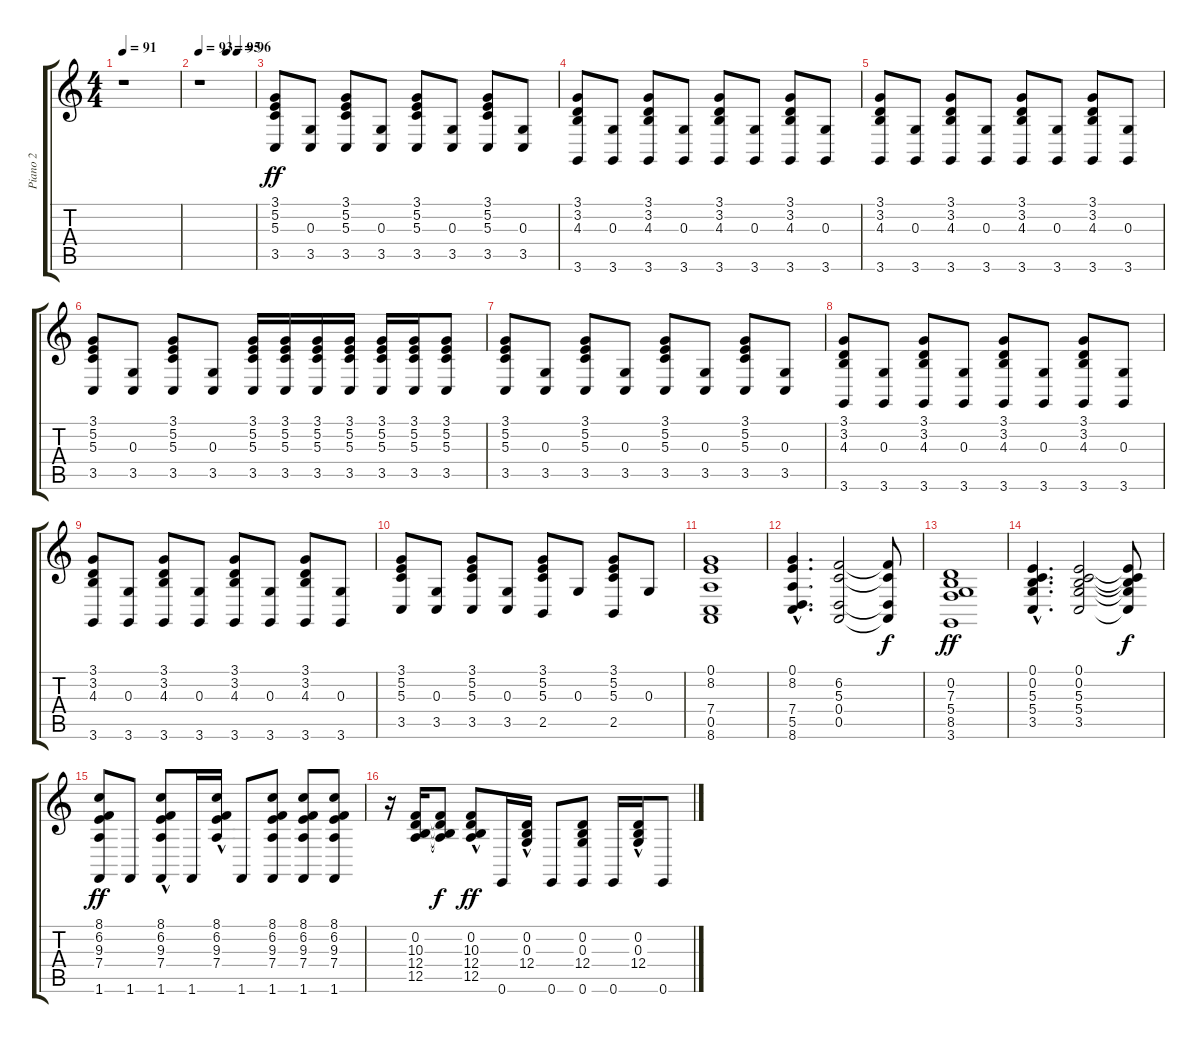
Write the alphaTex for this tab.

\track ("Piano 2" "Piano 2") {instrument brightacousticpiano}
\staff {score tabs}
\tuning (E4 B3 G3 D3 A2 E2) {hide}
\ts (4 4)
\tempo 91
\clef g2
\ks c
r.1{dy ff} |
\tempo 93
\tempo (95 0.5)
\tempo (96 0.6875)
r.1 |
(3.1 5.2 5.3 3.5).8 (0.3 3.5).8 (3.1 5.2 5.3 3.5).8 (0.3 3.5).8 (3.1 5.2 5.3 3.5).8 (0.3 3.5).8 (3.1 5.2 5.3 3.5).8 (0.3 3.5).8 |
(3.1 3.2 4.3 3.6).8 (0.3 3.6).8 (3.1 3.2 4.3 3.6).8 (0.3 3.6).8 (3.1 3.2 4.3 3.6).8 (0.3 3.6).8 (3.1 3.2 4.3 3.6).8 (0.3 3.6).8 |
(3.1 3.2 4.3 3.6).8 (0.3 3.6).8 (3.1 3.2 4.3 3.6).8 (0.3 3.6).8 (3.1 3.2 4.3 3.6).8 (0.3 3.6).8 (3.1 3.2 4.3 3.6).8 (0.3 3.6).8 |
(3.1 5.2 5.3 3.5).8 (0.3 3.5).8 (3.1 5.2 5.3 3.5).8 (0.3 3.5).8 (3.1 5.2 5.3 3.5).16 (3.1 5.2 5.3 3.5).16 (3.1 5.2 5.3 3.5).16 (3.1 5.2 5.3 3.5).16 (3.1 5.2 5.3 3.5).16 (3.1 5.2 5.3 3.5).16 (3.1 5.2 5.3 3.5).8 |
(3.1 5.2 5.3 3.5).8 (0.3 3.5).8 (3.1 5.2 5.3 3.5).8 (0.3 3.5).8 (3.1 5.2 5.3 3.5).8 (0.3 3.5).8 (3.1 5.2 5.3 3.5).8 (0.3 3.5).8 |
(3.1 3.2 4.3 3.6).8 (0.3 3.6).8 (3.1 3.2 4.3 3.6).8 (0.3 3.6).8 (3.1 3.2 4.3 3.6).8 (0.3 3.6).8 (3.1 3.2 4.3 3.6).8 (0.3 3.6).8 |
(3.1 3.2 4.3 3.6).8 (0.3 3.6).8 (3.1 3.2 4.3 3.6).8 (0.3 3.6).8 (3.1 3.2 4.3 3.6).8 (0.3 3.6).8 (3.1 3.2 4.3 3.6).8 (0.3 3.6).8 |
(3.1 5.2 5.3 3.5).8 (0.3 3.5).8 (3.1 5.2 5.3 3.5).8 (0.3 3.5).8 (3.1 5.2 5.3 2.5).8 0.3.8 (3.1 5.2 5.3 2.5).8 0.3.8 |
(0.1 8.2 7.4 0.5 8.6).1 |
(0.1{hac} 8.2{hac} 7.4{hac} 5.5{hac} 8.6{hac}).4{d} (6.2 5.3 0.4 0.5).2 (6.2{t} 5.3{t} 0.4{t} 0.5{t}).8{dy f} |
(0.2 7.3 5.4 8.5 3.6).1{dy ff} |
(0.1{hac} 0.2{hac} 5.3{hac} 5.4{hac} 3.5{hac}).4{d} (0.1 0.2 5.3 5.4 3.5).2 (0.1{t} 0.2{t} 5.3{t} 5.4{t} 3.5{t}).8{dy f} |
(8.1 6.2 9.3 7.4 1.6).8{dy ff} 1.6.8 (8.1{hac} 6.2{hac} 9.3{hac} 7.4{hac} 1.6).8 1.6.16 (8.1{hac} 6.2{hac} 9.3{hac} 7.4{hac}).16 1.6.8 (8.1 6.2 9.3 7.4 1.6).8 (8.1 6.2 9.3 7.4 1.6).8 (8.1 6.2 9.3 7.4 1.6).8 |
r.16 (0.2 10.3 12.4 12.5).16 (0.2{t} 10.3{t} 12.4{t} 12.5{t}).8{dy f} (0.2{hac} 10.3{hac} 12.4{hac} 12.5{hac}).8{dy ff} 0.6.16 (0.2{hac} 0.3{hac} 12.4{hac}).16 0.6.8 (0.2 0.3 12.4 0.6).8 0.6.16 (0.2{hac} 0.3{hac} 12.4{hac}).16 0.6.8
